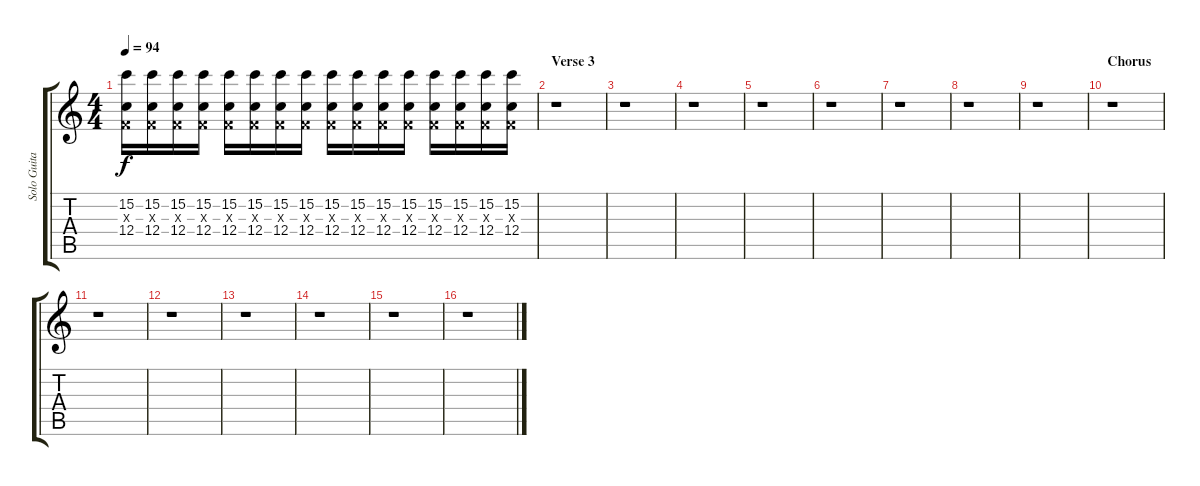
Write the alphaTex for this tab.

\track ("Solo Guitar 2" "Solo Guita") {instrument distortionguitar}
\staff {score tabs}
\tuning (D4 A3 F3 C3 G2 C2) {hide}
\ts (4 4)
\tempo 94
\clef g2
\ks c
(15.2 0.3{x} 12.4).16{dy f} (15.2 0.3{x} 12.4).16 (15.2 0.3{x} 12.4).16 (15.2 0.3{x} 12.4).16 (15.2 0.3{x} 12.4).16 (15.2 0.3{x} 12.4).16 (15.2 0.3{x} 12.4).16 (15.2 0.3{x} 12.4).16 (15.2 0.3{x} 12.4).16 (15.2 0.3{x} 12.4).16 (15.2 0.3{x} 12.4).16 (15.2 0.3{x} 12.4).16 (15.2 0.3{x} 12.4).16 (15.2 0.3{x} 12.4).16 (15.2 0.3{x} 12.4).16 (15.2 0.3{x} 12.4).16 |
\section ("" "Verse 3")
r.1 |
r.1 |
r.1 |
r.1 |
r.1 |
r.1 |
r.1 |
r.1 |
\section ("" "Chorus")
r.1 |
r.1 |
r.1 |
r.1 |
r.1 |
r.1 |
r.1
